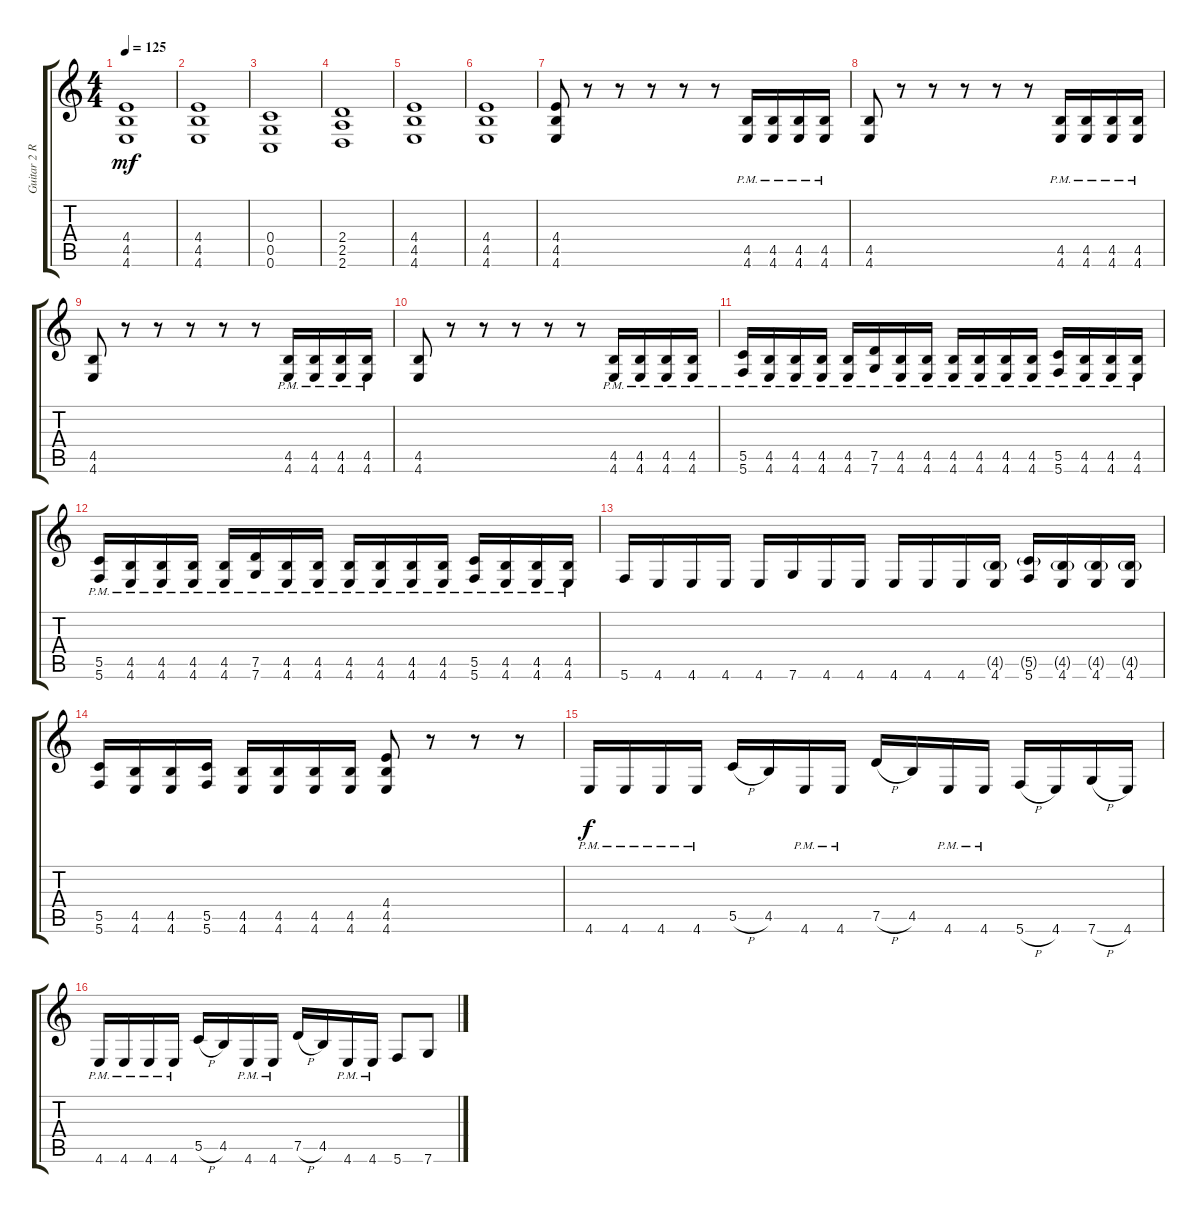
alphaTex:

\track ("Guitar 2 Right" "Guitar 2 R") {instrument distortionguitar}
\staff {score tabs}
\tuning (D4 A3 F3 C3 G2 C2) {hide}
\ts (4 4)
\tempo 125
\clef g2
\ks c
(4.4 4.5 4.6).1{dy mf} |
(4.4 4.5 4.6).1 |
(0.4 0.5 0.6).1{instrument distortionguitar} |
(2.4 2.5 2.6).1 |
(4.4 4.5 4.6).1 |
(4.4 4.5 4.6).1 |
(4.4 4.5 4.6).8 r.8 r.8 r.8 r.8 r.8 (4.5{pm} 4.6{pm}).16 (4.5{pm} 4.6{pm}).16 (4.5{pm} 4.6{pm}).16 (4.5{pm} 4.6{pm}).16 |
(4.5 4.6).8 r.8 r.8 r.8 r.8 r.8 (4.5{pm} 4.6{pm}).16 (4.5{pm} 4.6{pm}).16 (4.5{pm} 4.6{pm}).16 (4.5{pm} 4.6{pm}).16 |
(4.5 4.6).8 r.8 r.8 r.8 r.8 r.8 (4.5{pm} 4.6{pm}).16 (4.5{pm} 4.6{pm}).16 (4.5{pm} 4.6{pm}).16 (4.5{pm} 4.6{pm}).16 |
(4.5 4.6).8 r.8 r.8 r.8 r.8 r.8 (4.5{pm} 4.6{pm}).16 (4.5{pm} 4.6{pm}).16 (4.5{pm} 4.6{pm}).16 (4.5{pm} 4.6{pm}).16 |
(5.5{pm} 5.6{pm}).16 (4.5{pm} 4.6{pm}).16 (4.5{pm} 4.6{pm}).16 (4.5{pm} 4.6{pm}).16 (4.5{pm} 4.6{pm}).16 (7.5{pm} 7.6{pm}).16 (4.5{pm} 4.6{pm}).16 (4.5{pm} 4.6{pm}).16 (4.5{pm} 4.6{pm}).16 (4.5{pm} 4.6{pm}).16 (4.5{pm} 4.6{pm}).16 (4.5{pm} 4.6{pm}).16 (5.5{pm} 5.6{pm}).16 (4.5{pm} 4.6{pm}).16 (4.5{pm} 4.6{pm}).16 (4.5{pm} 4.6{pm}).16 |
(5.5{pm} 5.6{pm}).16 (4.5{pm} 4.6{pm}).16 (4.5{pm} 4.6{pm}).16 (4.5{pm} 4.6{pm}).16 (4.5{pm} 4.6{pm}).16 (7.5{pm} 7.6{pm}).16 (4.5{pm} 4.6{pm}).16 (4.5{pm} 4.6{pm}).16 (4.5{pm} 4.6{pm}).16 (4.5{pm} 4.6{pm}).16 (4.5{pm} 4.6{pm}).16 (4.5{pm} 4.6{pm}).16 (5.5{pm} 5.6{pm}).16 (4.5{pm} 4.6{pm}).16 (4.5{pm} 4.6{pm}).16 (4.5{pm} 4.6{pm}).16 |
5.6.16 4.6.16 4.6.16 4.6.16 4.6.16 7.6.16 4.6.16 4.6.16 4.6.16 4.6.16 4.6.16 (4.5{g} 4.6).16 (5.5{g} 5.6).16 (4.5{g} 4.6).16 (4.5{g} 4.6).16 (4.5{g} 4.6).16 |
(5.5 5.6).16 (4.5 4.6).16 (4.5 4.6).16 (5.5 5.6).16 (4.5 4.6).16 (4.5 4.6).16 (4.5 4.6).16 (4.5 4.6).16 (4.4 4.5 4.6).8 r.8 r.8 r.8 |
4.6{pm}.16{dy f} 4.6{pm}.16 4.6{pm}.16 4.6{pm}.16 5.5{h}.16 4.5.16 4.6{pm}.16 4.6{pm}.16 7.5{h}.16 4.5.16 4.6{pm}.16 4.6{pm}.16 5.6{h}.16 4.6.16 7.6{h}.16 4.6.16 |
4.6{pm}.16 4.6{pm}.16 4.6{pm}.16 4.6{pm}.16 5.5{h}.16 4.5.16 4.6{pm}.16 4.6{pm}.16 7.5{h}.16 4.5.16 4.6{pm}.16 4.6{pm}.16 5.6.8 7.6.8
